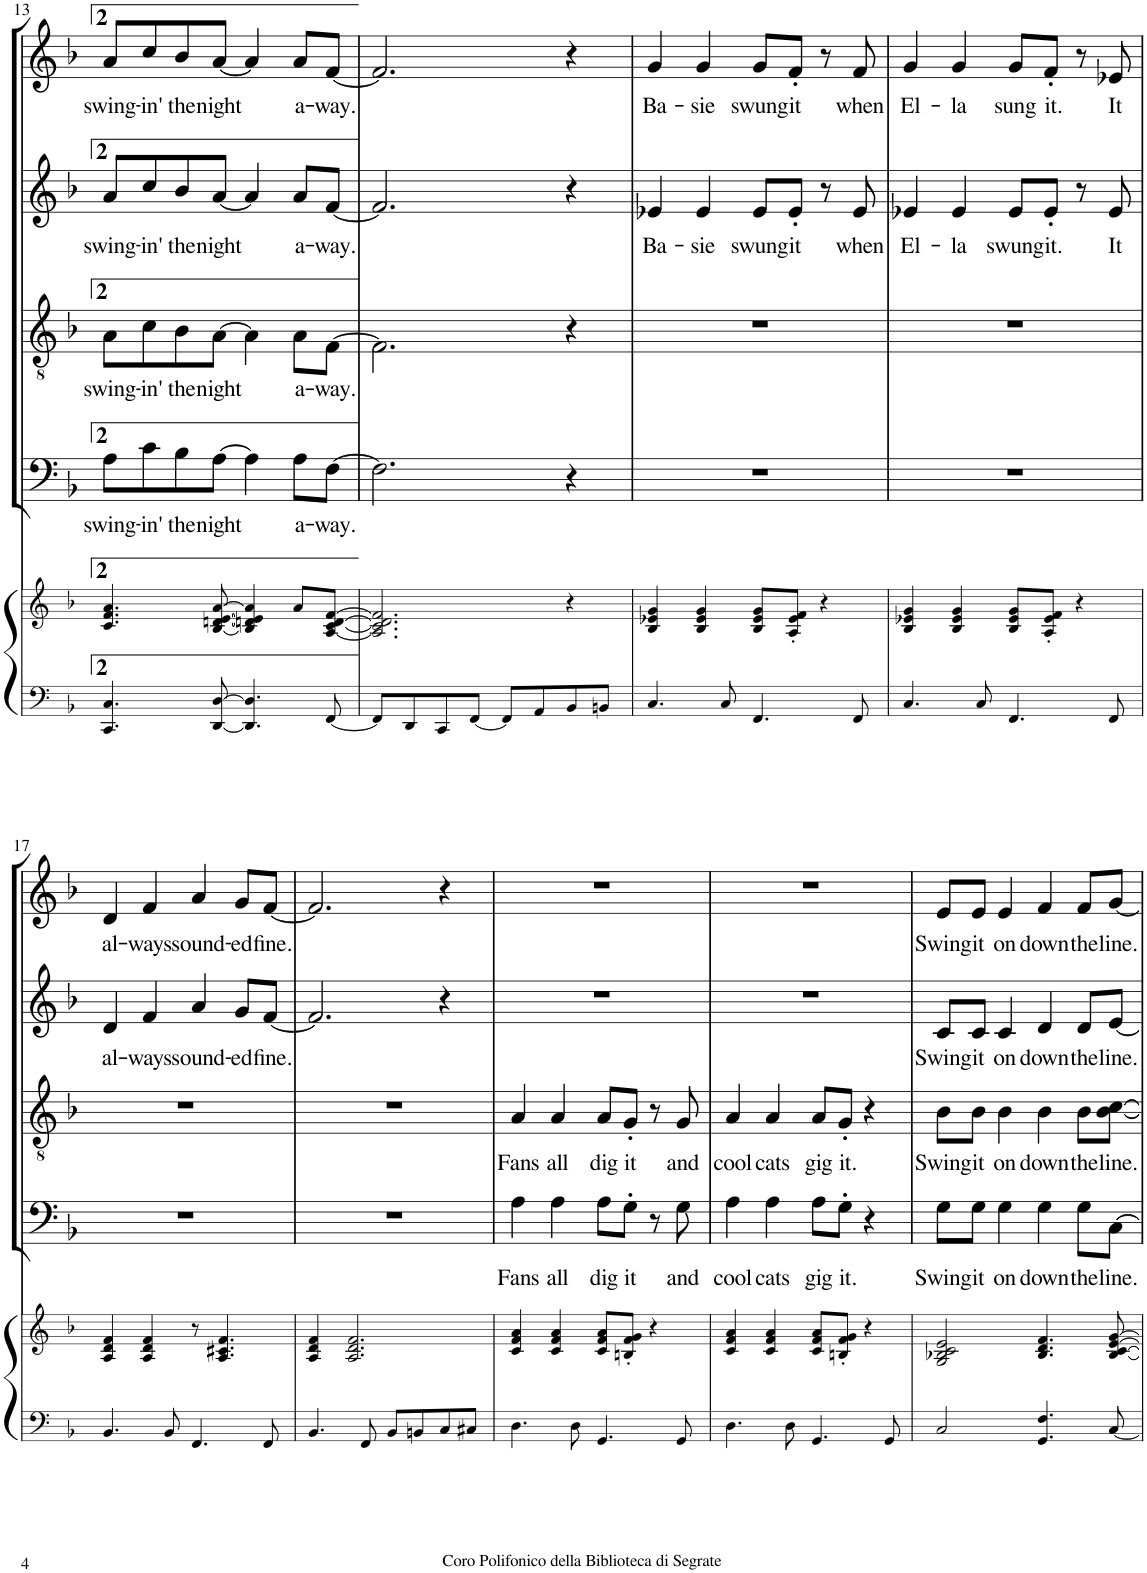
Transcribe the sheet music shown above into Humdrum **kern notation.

**kern	**kern	**kern	**text	**kern	**text	**kern	**text	**kern	**text
*part6	*part5	*part4	*part4	*part3	*part3	*part2	*part2	*part1	*part1
*staff6	*staff5	*staff4	*staff4	*staff3	*staff3	*staff2	*staff2	*staff1	*staff1
*I"Piano	*I"Piano	*I"Bassi	*	*I"Tenori	*	*I"Contralti	*	*I"Soprani	*
*I'Pno	*I'Pno	*	*	*	*	*	*	*	*
!!LO:PB:g=z
*clefF4	*clefG2	*clefF4	*	*clefGv2	*	*clefG2	*	*clefG2	*
*	*	*	*	*Trd8c14	*	*Trd5c9	*	*Trd1c2	*
*k[b-]	*k[b-]	*k[b-]	*	*k[b-]	*	*k[b-]	*	*k[b-]	*
*F:	*F:	*F:	*	*F:	*	*F:	*	*F:	*
*M4/4	*M4/4	*M4/4	*	*M4/4	*	*M4/4	*	*M4/4	*
=13	=13	=13	=13	=13	=13	=13	=13	=13	=13
!	!	!	!LO:LY:b	!	!LO:LY:b	!	!LO:LY:b	!	!LO:LY:b
4.CC/ 4.C/	4.c/ 4.f/ 4.a/	8A\L	swing-	8A\L	swing-	8a/L	swing-	8a/L	swing-
!	!	!	!LO:LY:b	!	!LO:LY:b	!	!LO:LY:b	!	!LO:LY:b
.	.	8c\	-in'	8c\	-in'	8cc/	-in'	8cc/	-in'
!	!	!	!LO:LY:b	!	!LO:LY:b	!	!LO:LY:b	!	!LO:LY:b
.	.	8B-\	the	8B-\	the	8b-/	the	8b-/	the
!	!	!	!LO:LY:b	!	!LO:LY:b	!	!LO:LY:b	!	!LO:LY:b
[8DD/ [8D/	[8B-/ [8dn/ [8e/ [8a/	[8A\J	night	[8A\J	night	[8a/J	night	[8a/J	night
4.DD/] 4.D/]	4B-/] 4dn/] 4e/] 4a/]	4A\]	.	4A\]	.	4a/]	.	4a/]	.
!	!	!	!LO:LY:b	!	!LO:LY:b	!	!LO:LY:b	!	!LO:LY:b
.	8a/L	8A\L	a-	8A\L	a-	8a/L	a-	8a/L	a-
!	!	!	!LO:LY:b	!	!LO:LY:b	!	!LO:LY:b	!	!LO:LY:b
[8FF/	[8A/ [8c/ [8d/ [8f/J	[8F\J	-way.	[8F\J	-way.	[8f/J	-way.	[8f/J	-way.
=14	=14	=14	=14	=14	=14	=14	=14	=14	=14
8FF/L]	2.A/] 2.c/] 2.d/] 2.f/]	2.F\]	.	2.F\]	.	2.f/]	.	2.f/]	.
8DD/	.	.	.	.	.	.	.	.	.
8CC/	.	.	.	.	.	.	.	.	.
[8FF/J	.	.	.	.	.	.	.	.	.
8FF/L]	.	.	.	.	.	.	.	.	.
8AA/	.	.	.	.	.	.	.	.	.
8BB-/	4r	4r	.	4r	.	4r	.	4r	.
8BBn/J	.	.	.	.	.	.	.	.	.
=15	=15	=15	=15	=15	=15	=15	=15	=15	=15
!	!	!	!	!	!	!	!LO:LY:b	!	!LO:LY:b
4.C/	4B-/ 4e-X/ 4g/	1r	.	1r	.	4e-X/	Ba-	4g/	Ba-
!	!	!	!	!	!	!	!LO:LY:b	!	!LO:LY:b
.	4B-/ 4e-/ 4g/	.	.	.	.	4e-/	-sie	4g/	-sie
8C/	.	.	.	.	.	.	.	.	.
!	!	!	!	!	!	!	!LO:LY:b	!	!LO:LY:b
4.FF/	8B-/ 8e-/ 8g/L	.	.	.	.	8e-/L	swung	8g/L	swung
!	!	!	!	!	!	!	!LO:LY:b	!	!LO:LY:b
.	8A/' 8e-/' 8f/'J	.	.	.	.	8e-'/J	it	8f'/J	it
.	4r	.	.	.	.	8r	.	8r	.
!	!	!	!	!	!	!	!LO:LY:b	!	!LO:LY:b
8FF/	.	.	.	.	.	8e-/	when	8f/	when
=16	=16	=16	=16	=16	=16	=16	=16	=16	=16
!	!	!	!	!	!	!	!LO:LY:b	!	!LO:LY:b
4.C/	4B-/ 4e-X/ 4g/	1r	.	1r	.	4e-X/	El-	4g/	El-
!	!	!	!	!	!	!	!LO:LY:b	!	!LO:LY:b
.	4B-/ 4e-/ 4g/	.	.	.	.	4e-/	-la	4g/	-la
8C/	.	.	.	.	.	.	.	.	.
!	!	!	!	!	!	!	!LO:LY:b	!	!LO:LY:b
4.FF/	8B-/ 8e-/ 8g/L	.	.	.	.	8e-/L	swung	8g/L	sung
!	!	!	!	!	!	!	!LO:LY:b	!	!LO:LY:b
.	8A/' 8e-/' 8f/'J	.	.	.	.	8e-'/J	it.	8f'/J	it.
.	4r	.	.	.	.	8r	.	8r	.
!	!	!	!	!	!	!	!LO:LY:b	!	!LO:LY:b
8FF/	.	.	.	.	.	8e-/	It	8e-X/	It
!!LO:LB:g=z
=17	=17	=17	=17	=17	=17	=17	=17	=17	=17
!	!	!	!	!	!	!	!LO:LY:b	!	!LO:LY:b
4.BB-/	4A/ 4d/ 4f/	1r	.	1r	.	4d/	al-	4d/	al-
!	!	!	!	!	!	!	!LO:LY:b	!	!LO:LY:b
.	4A/ 4d/ 4f/	.	.	.	.	4f/	-ways	4f/	-ways
8BB-/	.	.	.	.	.	.	.	.	.
!	!	!	!	!	!	!	!LO:LY:b	!	!LO:LY:b
4.FF/	8r	.	.	.	.	4a/	sound-	4a/	sound-
.	4.A/ 4.c#X/ 4.f/	.	.	.	.	.	.	.	.
!	!	!	!	!	!	!	!LO:LY:b	!	!LO:LY:b
.	.	.	.	.	.	8g/L	-ed	8g/L	-ed
!	!	!	!	!	!	!	!LO:LY:b	!	!LO:LY:b
8FF/	.	.	.	.	.	[8f/J	fine.	[8f/J	fine.
=18	=18	=18	=18	=18	=18	=18	=18	=18	=18
4.BB-/	4A/ 4d/ 4f/	1r	.	1r	.	2.f/]	.	2.f/]	.
.	2.A/ 2.d/ 2.f/	.	.	.	.	.	.	.	.
8FF/	.	.	.	.	.	.	.	.	.
8BB-/L	.	.	.	.	.	.	.	.	.
8BBn/	.	.	.	.	.	.	.	.	.
8C/	.	.	.	.	.	4r	.	4r	.
8C#X/J	.	.	.	.	.	.	.	.	.
=19	=19	=19	=19	=19	=19	=19	=19	=19	=19
!	!	!	!LO:LY:b	!	!LO:LY:b	!	!	!	!
4.D\	4c/ 4f/ 4a/	4A\	Fans	4A/	Fans	1r	.	1r	.
!	!	!	!LO:LY:b	!	!LO:LY:b	!	!	!	!
.	4c/ 4f/ 4a/	4A\	all	4A/	all	.	.	.	.
8D\	.	.	.	.	.	.	.	.	.
!	!	!	!LO:LY:b	!	!LO:LY:b	!	!	!	!
4.GG/	8c/ 8f/ 8a/L	8A\L	dig	8A/L	dig	.	.	.	.
!	!	!	!LO:LY:b	!	!LO:LY:b	!	!	!	!
.	8Bn/' 8f/' 8g/'J	8G'\J	it	8G'/J	it	.	.	.	.
.	4r	8r	.	8r	.	.	.	.	.
!	!	!	!LO:LY:b	!	!LO:LY:b	!	!	!	!
8GG/	.	8G\	and	8G/	and	.	.	.	.
=20	=20	=20	=20	=20	=20	=20	=20	=20	=20
!	!	!	!LO:LY:b	!	!LO:LY:b	!	!	!	!
4.D\	4c/ 4f/ 4a/	4A\	cool	4A/	cool	1r	.	1r	.
!	!	!	!LO:LY:b	!	!LO:LY:b	!	!	!	!
.	4c/ 4f/ 4a/	4A\	cats	4A/	cats	.	.	.	.
8D\	.	.	.	.	.	.	.	.	.
!	!	!	!LO:LY:b	!	!LO:LY:b	!	!	!	!
4.GG/	8c/ 8f/ 8a/L	8A\L	gig	8A/L	gig	.	.	.	.
!	!	!	!LO:LY:b	!	!LO:LY:b	!	!	!	!
.	8Bn/' 8f/' 8g/'J	8G'\J	it.	8G'/J	it.	.	.	.	.
.	4r	4r	.	4r	.	.	.	.	.
8GG/	.	.	.	.	.	.	.	.	.
=21	=21	=21	=21	=21	=21	=21	=21	=21	=21
!	!	!	!LO:LY:b	!	!LO:LY:b	!	!LO:LY:b	!	!LO:LY:b
2C/	2G/ 2B-X/ 2c/ 2e/	8G\L	Swing	8B-\L	Swing	8c/L	Swing	8e/L	Swing
!	!	!	!LO:LY:b	!	!LO:LY:b	!	!LO:LY:b	!	!LO:LY:b
.	.	8G\J	it	8B-\J	it	8c/J	it	8e/J	it
!	!	!	!LO:LY:b	!	!LO:LY:b	!	!LO:LY:b	!	!LO:LY:b
.	.	4G\	on	4B-\	on	4c/	on	4e/	on
!	!	!	!LO:LY:b	!	!LO:LY:b	!	!LO:LY:b	!	!LO:LY:b
4.GG/ 4.F/	4.B-/ 4.d/ 4.f/	4G\	down	4B-\	down	4d/	down	4f/	down
!	!	!	!LO:LY:b	!	!LO:LY:b	!	!LO:LY:b	!	!LO:LY:b
.	.	8G\L	the	8B-\L	the	8d/L	the	8f/L	the
!	!	!	!LO:LY:b	!	!LO:LY:b	!	!LO:LY:b	!	!LO:LY:b
[8C/	[8B-/ [8c/ [8e/ [8g/	[8C\J	line.	[8B-\ [8c\J	line.	[8e/J	line.	[8g/J	line.
=	=	=	=	=	=	=	=	=	=
*-	*-	*-	*-	*-	*-	*-	*-	*-	*-
